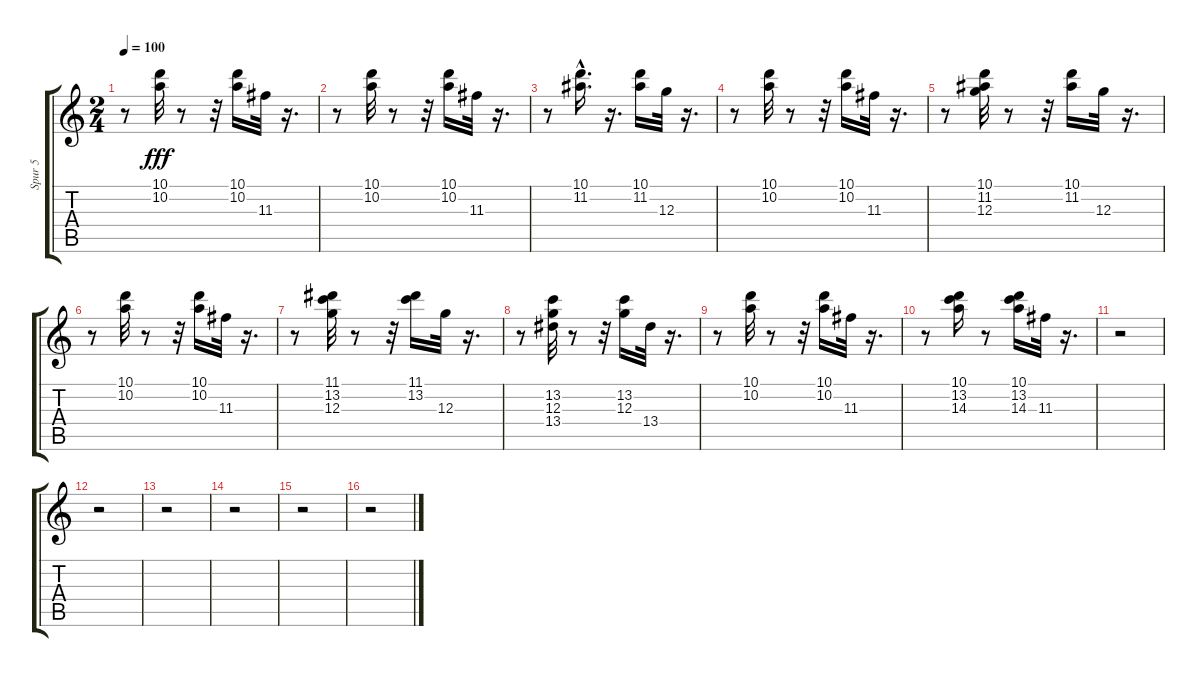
\track ("Spur 5" "Spur 5") {instrument electricguitarmuted}
\staff {score tabs}
\tuning (E4 B3 G3 D3 A2 E2) {hide}
\ts (2 4)
\tempo 100
\clef g2
\ks c
r.8{dy fff} (10.1 10.2).32 r.8 r.32 (10.1 10.2).16 11.3.32 r.16{d} |
r.8 (10.1 10.2).32 r.8 r.32 (10.1 10.2).16 11.3.32 r.16{d} |
r.8 (10.1{hac} 11.2).16{d volume 8} r.16{d} (10.1 11.2).16 12.3.32 r.16{d} |
r.8 (10.1 10.2).32 r.8 r.32 (10.1 10.2).16 11.3.32 r.16{d} |
r.8 (10.1 11.2 12.3).32 r.8 r.32 (10.1 11.2).16 12.3.32 r.16{d} |
r.8 (10.1 10.2).32 r.8 r.32 (10.1 10.2).16 11.3.32 r.16{d} |
r.8 (11.1 13.2 12.3).32 r.8 r.32 (11.1 13.2).16 12.3.32 r.16{d} |
r.8 (13.2 12.3 13.4).32 r.8 r.32 (13.2 12.3).16 13.4.32 r.16{d} |
r.8 (10.1 10.2).32 r.8 r.32 (10.1 10.2).16 11.3.32 r.16{d} |
r.8 (10.1 13.2 14.3).16 r.8 (10.1 13.2 14.3).16 11.3.32 r.16{d} |
r.2 |
r.2 |
r.2 |
r.2 |
r.2 |
r.2
